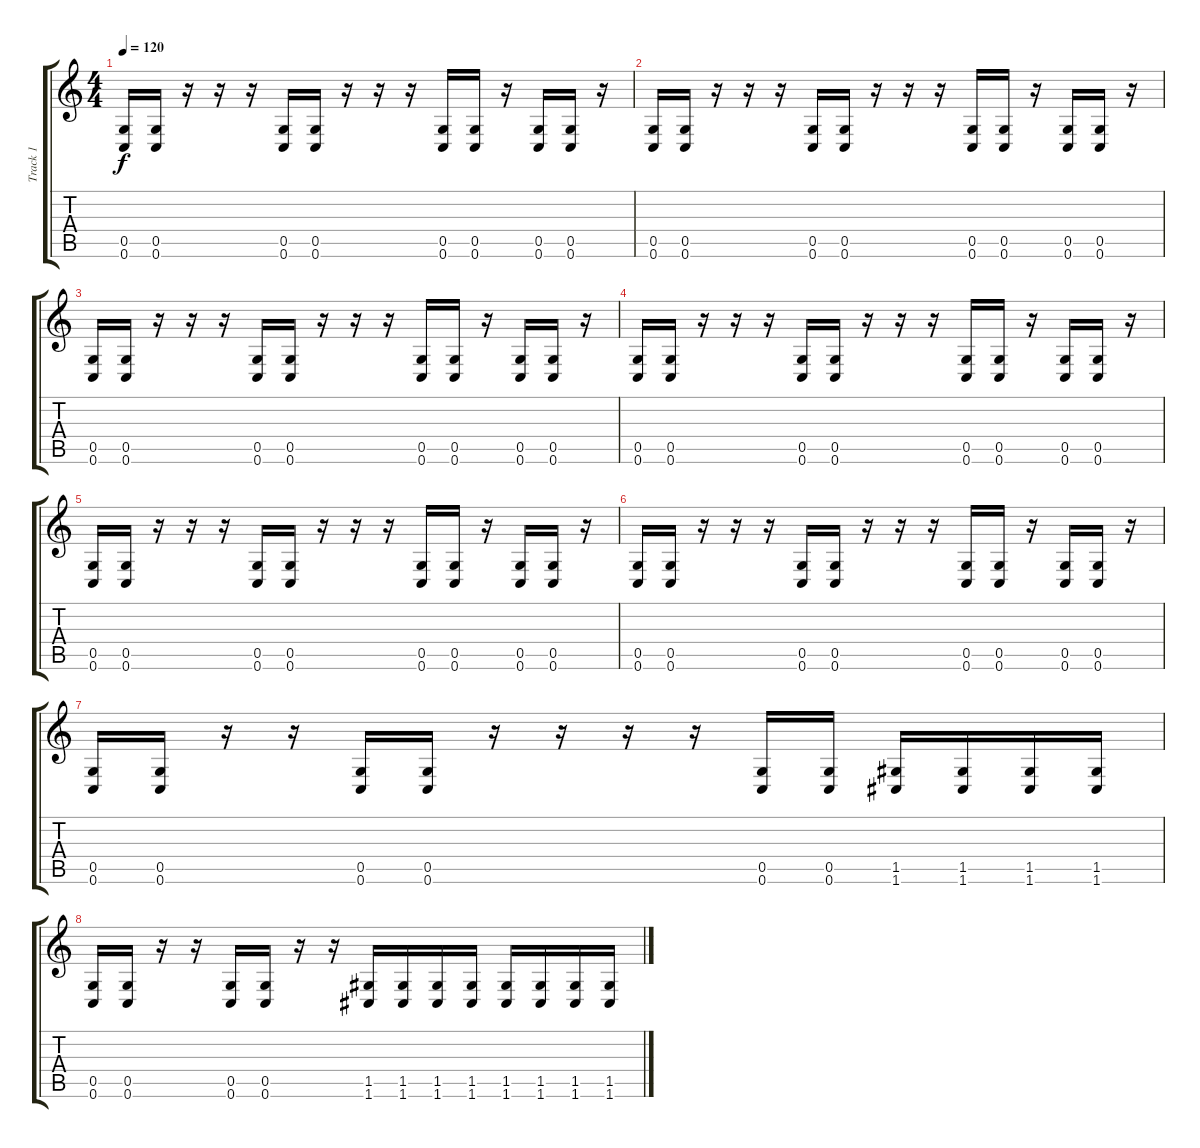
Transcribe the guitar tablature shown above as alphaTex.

\track ("Track 1" "Track 1") {instrument distortionguitar}
\staff {score tabs}
\tuning (D4 A3 F3 C3 G2 C2) {hide}
\ts (4 4)
\tempo 120
\clef g2
\ks c
(0.5 0.6).16{dy f} (0.5 0.6).16 r.16 r.16 r.16 (0.5 0.6).16 (0.5 0.6).16 r.16 r.16 r.16 (0.5 0.6).16 (0.5 0.6).16 r.16 (0.5 0.6).16 (0.5 0.6).16 r.16 |
(0.5 0.6).16 (0.5 0.6).16 r.16 r.16 r.16 (0.5 0.6).16 (0.5 0.6).16 r.16 r.16 r.16 (0.5 0.6).16 (0.5 0.6).16 r.16 (0.5 0.6).16 (0.5 0.6).16 r.16 |
(0.5 0.6).16 (0.5 0.6).16 r.16 r.16 r.16 (0.5 0.6).16 (0.5 0.6).16 r.16 r.16 r.16 (0.5 0.6).16 (0.5 0.6).16 r.16 (0.5 0.6).16 (0.5 0.6).16 r.16 |
(0.5 0.6).16 (0.5 0.6).16 r.16 r.16 r.16 (0.5 0.6).16 (0.5 0.6).16 r.16 r.16 r.16 (0.5 0.6).16 (0.5 0.6).16 r.16 (0.5 0.6).16 (0.5 0.6).16 r.16 |
(0.5 0.6).16 (0.5 0.6).16 r.16 r.16 r.16 (0.5 0.6).16 (0.5 0.6).16 r.16 r.16 r.16 (0.5 0.6).16 (0.5 0.6).16 r.16 (0.5 0.6).16 (0.5 0.6).16 r.16 |
(0.5 0.6).16 (0.5 0.6).16 r.16 r.16 r.16 (0.5 0.6).16 (0.5 0.6).16 r.16 r.16 r.16 (0.5 0.6).16 (0.5 0.6).16 r.16 (0.5 0.6).16 (0.5 0.6).16 r.16 |
(0.5 0.6).16 (0.5 0.6).16 r.16 r.16 (0.5 0.6).16 (0.5 0.6).16 r.16 r.16 r.16 r.16 (0.5 0.6).16 (0.5 0.6).16 (1.5 1.6).16 (1.5 1.6).16 (1.5 1.6).16 (1.5 1.6).16 |
(0.5 0.6).16 (0.5 0.6).16 r.16 r.16 (0.5 0.6).16 (0.5 0.6).16 r.16 r.16 (1.5 1.6).16 (1.5 1.6).16 (1.5 1.6).16 (1.5 1.6).16 (1.5 1.6).16 (1.5 1.6).16 (1.5 1.6).16 (1.5 1.6).16
